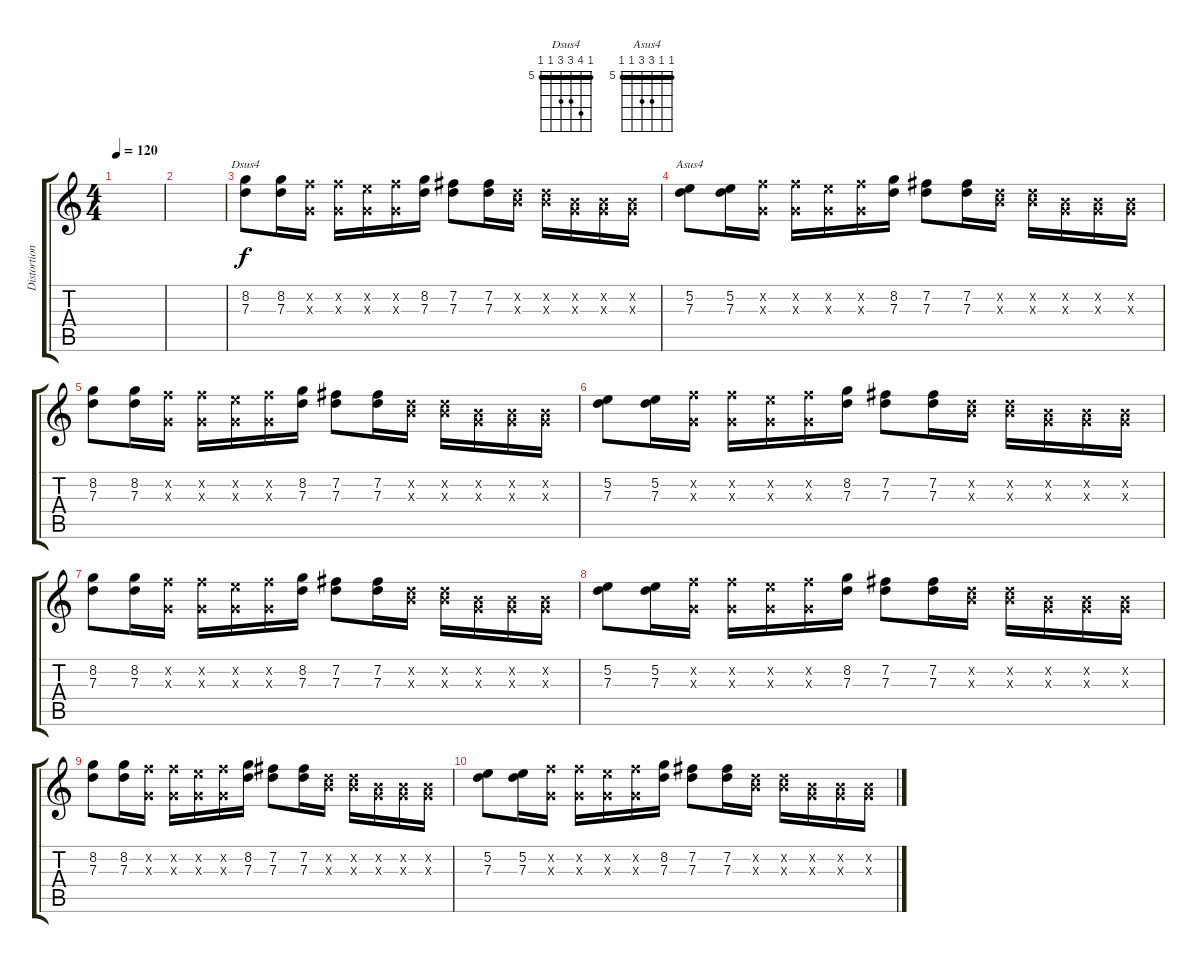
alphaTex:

\track ("Distortion Guitar" "Distortion") {instrument distortionguitar}
\staff {score tabs}
\tuning (E4 B3 G3 D3 A2 E2) {hide}
\chord ("Dsus4" 5 8 7 7 5 5) {firstfret 5 barre 5}
\chord ("Asus4" 5 5 7 7 5 5) {firstfret 5 barre 5}
\ts (4 4)
\tempo 120
\clef g2
\ks c
|
|
(8.2 7.3).8{ch "Dsus4"} (8.2 7.3).16 (6.2{x} 0.3{x}).16 (6.2{x} 0.3{x}).16 (5.2{x} 0.3{x}).16 (6.2{x} 0.3{x}).16 (8.2 7.3).16 (7.2 7.3).8 (7.2 7.3).16 (0.2{x} 7.3{x}).16 (0.2{x} 7.3{x}).16 (0.2{x} 0.3{x}).16 (0.2{x} 0.3{x}).16 (0.2{x} 0.3{x}).16 |
(5.2 7.3).8{ch "Asus4"} (5.2 7.3).16 (6.2{x} 0.3{x}).16 (6.2{x} 0.3{x}).16 (5.2{x} 0.3{x}).16 (6.2{x} 0.3{x}).16 (8.2 7.3).16 (7.2 7.3).8 (7.2 7.3).16 (0.2{x} 7.3{x}).16 (0.2{x} 7.3{x}).16 (0.2{x} 0.3{x}).16 (0.2{x} 0.3{x}).16 (0.2{x} 0.3{x}).16 |
(8.2 7.3).8 (8.2 7.3).16 (6.2{x} 0.3{x}).16 (6.2{x} 0.3{x}).16 (5.2{x} 0.3{x}).16 (6.2{x} 0.3{x}).16 (8.2 7.3).16 (7.2 7.3).8 (7.2 7.3).16 (0.2{x} 7.3{x}).16 (0.2{x} 7.3{x}).16 (0.2{x} 0.3{x}).16 (0.2{x} 0.3{x}).16 (0.2{x} 0.3{x}).16 |
(5.2 7.3).8 (5.2 7.3).16 (6.2{x} 0.3{x}).16 (6.2{x} 0.3{x}).16 (5.2{x} 0.3{x}).16 (6.2{x} 0.3{x}).16 (8.2 7.3).16 (7.2 7.3).8 (7.2 7.3).16 (0.2{x} 7.3{x}).16 (0.2{x} 7.3{x}).16 (0.2{x} 0.3{x}).16 (0.2{x} 0.3{x}).16 (0.2{x} 0.3{x}).16 |
(8.2 7.3).8 (8.2 7.3).16 (6.2{x} 0.3{x}).16 (6.2{x} 0.3{x}).16 (5.2{x} 0.3{x}).16 (6.2{x} 0.3{x}).16 (8.2 7.3).16 (7.2 7.3).8 (7.2 7.3).16 (0.2{x} 7.3{x}).16 (0.2{x} 7.3{x}).16 (0.2{x} 0.3{x}).16 (0.2{x} 0.3{x}).16 (0.2{x} 0.3{x}).16 |
(5.2 7.3).8 (5.2 7.3).16 (6.2{x} 0.3{x}).16 (6.2{x} 0.3{x}).16 (5.2{x} 0.3{x}).16 (6.2{x} 0.3{x}).16 (8.2 7.3).16 (7.2 7.3).8 (7.2 7.3).16 (0.2{x} 7.3{x}).16 (0.2{x} 7.3{x}).16 (0.2{x} 0.3{x}).16 (0.2{x} 0.3{x}).16 (0.2{x} 0.3{x}).16 |
(8.2 7.3).8 (8.2 7.3).16 (6.2{x} 0.3{x}).16 (6.2{x} 0.3{x}).16 (5.2{x} 0.3{x}).16 (6.2{x} 0.3{x}).16 (8.2 7.3).16 (7.2 7.3).8 (7.2 7.3).16 (0.2{x} 7.3{x}).16 (0.2{x} 7.3{x}).16 (0.2{x} 0.3{x}).16 (0.2{x} 0.3{x}).16 (0.2{x} 0.3{x}).16 |
(5.2 7.3).8 (5.2 7.3).16 (6.2{x} 0.3{x}).16 (6.2{x} 0.3{x}).16 (5.2{x} 0.3{x}).16 (6.2{x} 0.3{x}).16 (8.2 7.3).16 (7.2 7.3).8 (7.2 7.3).16 (0.2{x} 7.3{x}).16 (0.2{x} 7.3{x}).16 (0.2{x} 0.3{x}).16 (0.2{x} 0.3{x}).16 (0.2{x} 0.3{x}).16
